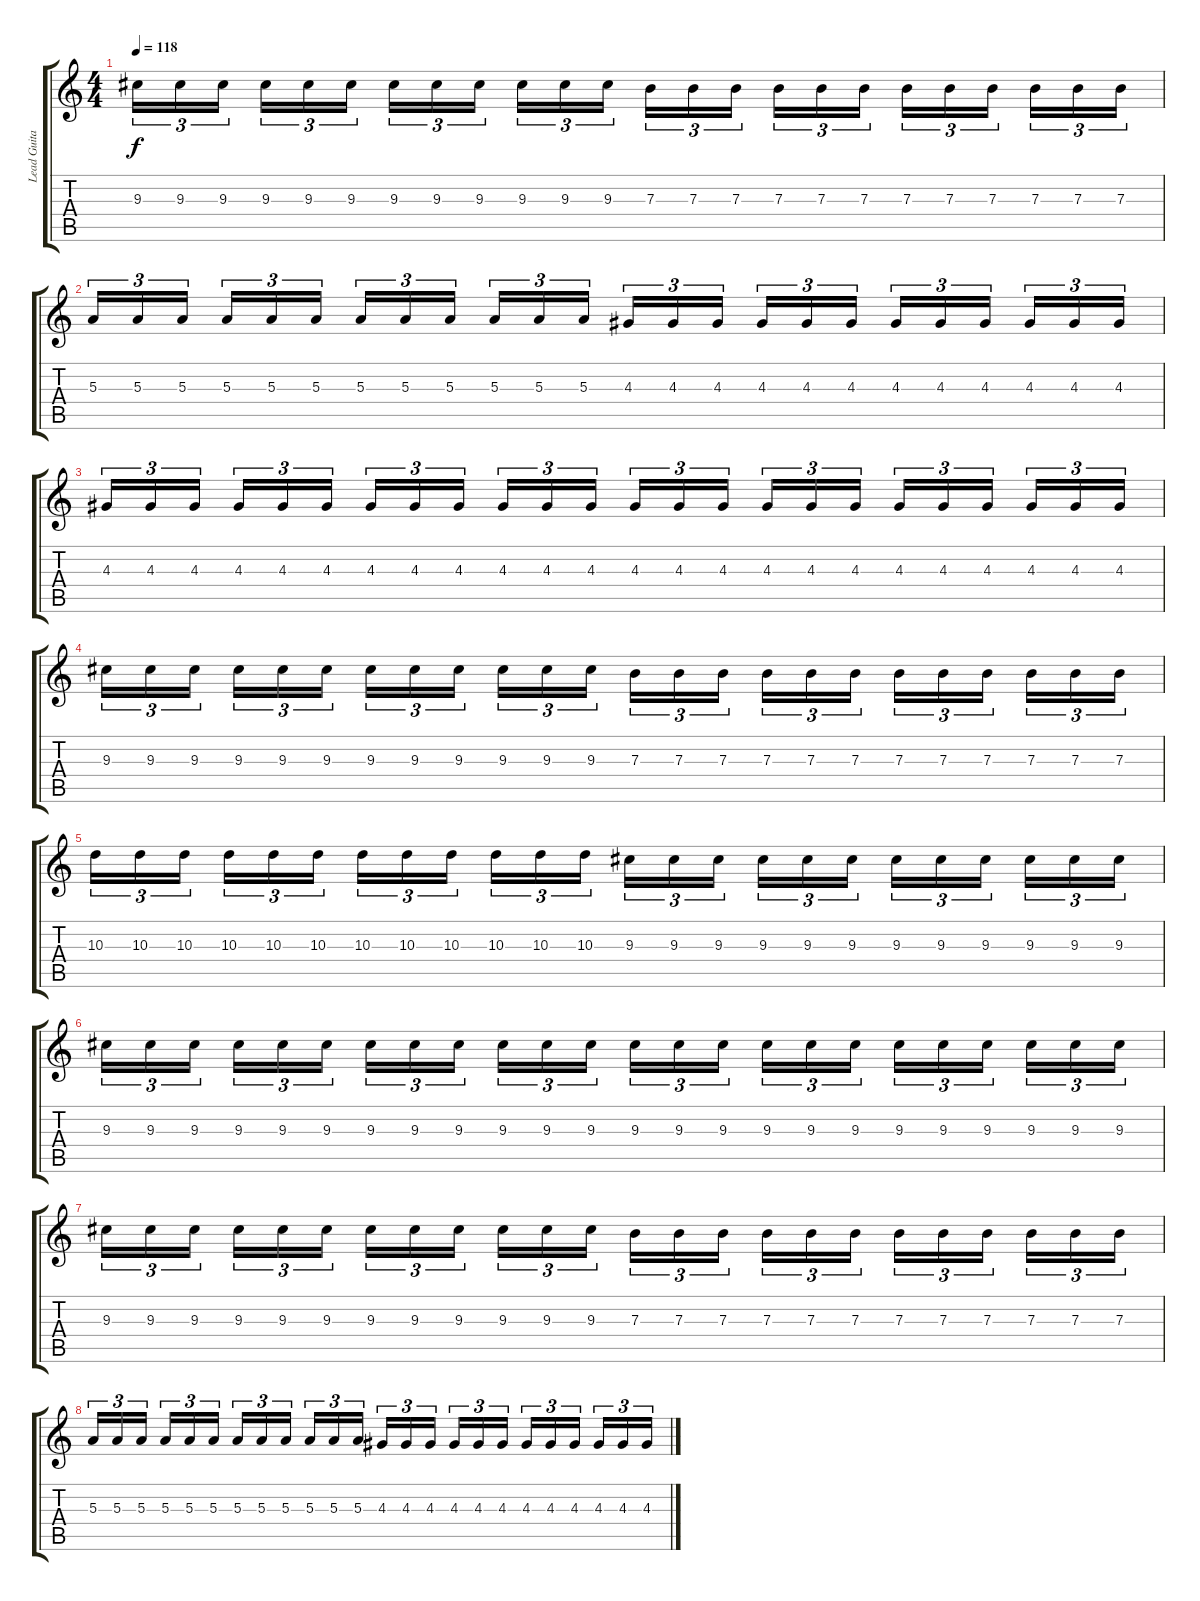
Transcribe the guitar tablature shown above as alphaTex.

\track ("Lead Guitar" "Lead Guita") {instrument overdrivenguitar}
\staff {score tabs}
\tuning (Db4 Ab3 E3 B2 Gb2 Db2) {hide}
\ts (4 4)
\tempo 118
\clef g2
\ks c
9.3.16{tu (3 2) dy f} 9.3.16{tu (3 2)} 9.3.16{tu (3 2) beam splitsecondary} 9.3.16{tu (3 2)} 9.3.16{tu (3 2)} 9.3.16{tu (3 2)} 9.3.16{tu (3 2)} 9.3.16{tu (3 2)} 9.3.16{tu (3 2) beam splitsecondary} 9.3.16{tu (3 2)} 9.3.16{tu (3 2)} 9.3.16{tu (3 2)} 7.3.16{tu (3 2)} 7.3.16{tu (3 2)} 7.3.16{tu (3 2) beam splitsecondary} 7.3.16{tu (3 2)} 7.3.16{tu (3 2)} 7.3.16{tu (3 2)} 7.3.16{tu (3 2)} 7.3.16{tu (3 2)} 7.3.16{tu (3 2) beam splitsecondary} 7.3.16{tu (3 2)} 7.3.16{tu (3 2)} 7.3.16{tu (3 2)} |
5.3.16{tu (3 2)} 5.3.16{tu (3 2)} 5.3.16{tu (3 2) beam splitsecondary} 5.3.16{tu (3 2)} 5.3.16{tu (3 2)} 5.3.16{tu (3 2)} 5.3.16{tu (3 2)} 5.3.16{tu (3 2)} 5.3.16{tu (3 2) beam splitsecondary} 5.3.16{tu (3 2)} 5.3.16{tu (3 2)} 5.3.16{tu (3 2)} 4.3.16{tu (3 2)} 4.3.16{tu (3 2)} 4.3.16{tu (3 2) beam splitsecondary} 4.3.16{tu (3 2)} 4.3.16{tu (3 2)} 4.3.16{tu (3 2)} 4.3.16{tu (3 2)} 4.3.16{tu (3 2)} 4.3.16{tu (3 2) beam splitsecondary} 4.3.16{tu (3 2)} 4.3.16{tu (3 2)} 4.3.16{tu (3 2)} |
4.3.16{tu (3 2)} 4.3.16{tu (3 2)} 4.3.16{tu (3 2) beam splitsecondary} 4.3.16{tu (3 2)} 4.3.16{tu (3 2)} 4.3.16{tu (3 2)} 4.3.16{tu (3 2)} 4.3.16{tu (3 2)} 4.3.16{tu (3 2) beam splitsecondary} 4.3.16{tu (3 2)} 4.3.16{tu (3 2)} 4.3.16{tu (3 2)} 4.3.16{tu (3 2)} 4.3.16{tu (3 2)} 4.3.16{tu (3 2) beam splitsecondary} 4.3.16{tu (3 2)} 4.3.16{tu (3 2)} 4.3.16{tu (3 2)} 4.3.16{tu (3 2)} 4.3.16{tu (3 2)} 4.3.16{tu (3 2) beam splitsecondary} 4.3.16{tu (3 2)} 4.3.16{tu (3 2)} 4.3.16{tu (3 2)} |
9.3.16{tu (3 2)} 9.3.16{tu (3 2)} 9.3.16{tu (3 2) beam splitsecondary} 9.3.16{tu (3 2)} 9.3.16{tu (3 2)} 9.3.16{tu (3 2)} 9.3.16{tu (3 2)} 9.3.16{tu (3 2)} 9.3.16{tu (3 2) beam splitsecondary} 9.3.16{tu (3 2)} 9.3.16{tu (3 2)} 9.3.16{tu (3 2)} 7.3.16{tu (3 2)} 7.3.16{tu (3 2)} 7.3.16{tu (3 2) beam splitsecondary} 7.3.16{tu (3 2)} 7.3.16{tu (3 2)} 7.3.16{tu (3 2)} 7.3.16{tu (3 2)} 7.3.16{tu (3 2)} 7.3.16{tu (3 2) beam splitsecondary} 7.3.16{tu (3 2)} 7.3.16{tu (3 2)} 7.3.16{tu (3 2)} |
10.3.16{tu (3 2)} 10.3.16{tu (3 2)} 10.3.16{tu (3 2) beam splitsecondary} 10.3.16{tu (3 2)} 10.3.16{tu (3 2)} 10.3.16{tu (3 2)} 10.3.16{tu (3 2)} 10.3.16{tu (3 2)} 10.3.16{tu (3 2) beam splitsecondary} 10.3.16{tu (3 2)} 10.3.16{tu (3 2)} 10.3.16{tu (3 2)} 9.3.16{tu (3 2)} 9.3.16{tu (3 2)} 9.3.16{tu (3 2) beam splitsecondary} 9.3.16{tu (3 2)} 9.3.16{tu (3 2)} 9.3.16{tu (3 2)} 9.3.16{tu (3 2)} 9.3.16{tu (3 2)} 9.3.16{tu (3 2) beam splitsecondary} 9.3.16{tu (3 2)} 9.3.16{tu (3 2)} 9.3.16{tu (3 2)} |
9.3.16{tu (3 2)} 9.3.16{tu (3 2)} 9.3.16{tu (3 2) beam splitsecondary} 9.3.16{tu (3 2)} 9.3.16{tu (3 2)} 9.3.16{tu (3 2)} 9.3.16{tu (3 2)} 9.3.16{tu (3 2)} 9.3.16{tu (3 2) beam splitsecondary} 9.3.16{tu (3 2)} 9.3.16{tu (3 2)} 9.3.16{tu (3 2)} 9.3.16{tu (3 2)} 9.3.16{tu (3 2)} 9.3.16{tu (3 2) beam splitsecondary} 9.3.16{tu (3 2)} 9.3.16{tu (3 2)} 9.3.16{tu (3 2)} 9.3.16{tu (3 2)} 9.3.16{tu (3 2)} 9.3.16{tu (3 2) beam splitsecondary} 9.3.16{tu (3 2)} 9.3.16{tu (3 2)} 9.3.16{tu (3 2)} |
9.3.16{tu (3 2)} 9.3.16{tu (3 2)} 9.3.16{tu (3 2) beam splitsecondary} 9.3.16{tu (3 2)} 9.3.16{tu (3 2)} 9.3.16{tu (3 2)} 9.3.16{tu (3 2)} 9.3.16{tu (3 2)} 9.3.16{tu (3 2) beam splitsecondary} 9.3.16{tu (3 2)} 9.3.16{tu (3 2)} 9.3.16{tu (3 2)} 7.3.16{tu (3 2)} 7.3.16{tu (3 2)} 7.3.16{tu (3 2) beam splitsecondary} 7.3.16{tu (3 2)} 7.3.16{tu (3 2)} 7.3.16{tu (3 2)} 7.3.16{tu (3 2)} 7.3.16{tu (3 2)} 7.3.16{tu (3 2) beam splitsecondary} 7.3.16{tu (3 2)} 7.3.16{tu (3 2)} 7.3.16{tu (3 2)} |
5.3.16{tu (3 2)} 5.3.16{tu (3 2)} 5.3.16{tu (3 2) beam splitsecondary} 5.3.16{tu (3 2)} 5.3.16{tu (3 2)} 5.3.16{tu (3 2)} 5.3.16{tu (3 2)} 5.3.16{tu (3 2)} 5.3.16{tu (3 2) beam splitsecondary} 5.3.16{tu (3 2)} 5.3.16{tu (3 2)} 5.3.16{tu (3 2)} 4.3.16{tu (3 2)} 4.3.16{tu (3 2)} 4.3.16{tu (3 2) beam splitsecondary} 4.3.16{tu (3 2)} 4.3.16{tu (3 2)} 4.3.16{tu (3 2)} 4.3.16{tu (3 2)} 4.3.16{tu (3 2)} 4.3.16{tu (3 2) beam splitsecondary} 4.3.16{tu (3 2)} 4.3.16{tu (3 2)} 4.3.16{tu (3 2)}
